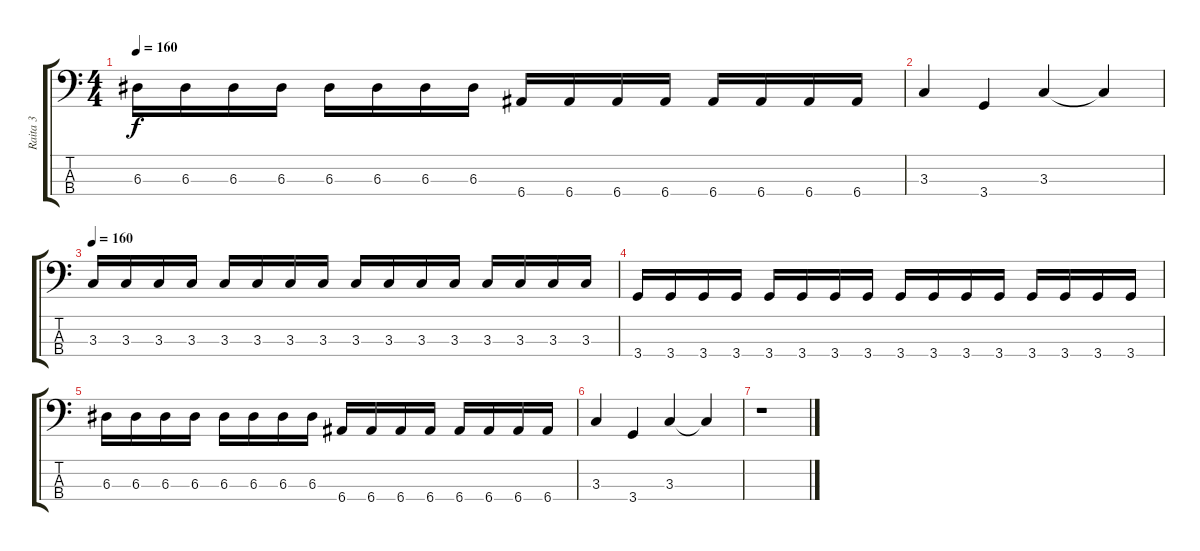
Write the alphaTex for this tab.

\track ("Raita 3" "Raita 3") {instrument electricbasspick}
\staff {score tabs}
\tuning (G2 D2 A1 E1) {hide}
\ts (4 4)
\tempo 160
\clef f4
\ks c
6.3.16{dy f} 6.3.16 6.3.16 6.3.16 6.3.16 6.3.16 6.3.16 6.3.16 6.4.16 6.4.16 6.4.16 6.4.16 6.4.16 6.4.16 6.4.16 6.4.16 |
3.3.4 3.4.4 3.3.4 3.3{t}.4 |
\tempo 160
3.3.16 3.3.16 3.3.16 3.3.16 3.3.16 3.3.16 3.3.16 3.3.16 3.3.16 3.3.16 3.3.16 3.3.16 3.3.16 3.3.16 3.3.16 3.3.16 |
3.4.16 3.4.16 3.4.16 3.4.16 3.4.16 3.4.16 3.4.16 3.4.16 3.4.16 3.4.16 3.4.16 3.4.16 3.4.16 3.4.16 3.4.16 3.4.16 |
6.3.16 6.3.16 6.3.16 6.3.16 6.3.16 6.3.16 6.3.16 6.3.16 6.4.16 6.4.16 6.4.16 6.4.16 6.4.16 6.4.16 6.4.16 6.4.16 |
3.3.4 3.4.4 3.3.4 3.3{t}.4 |
r.1
